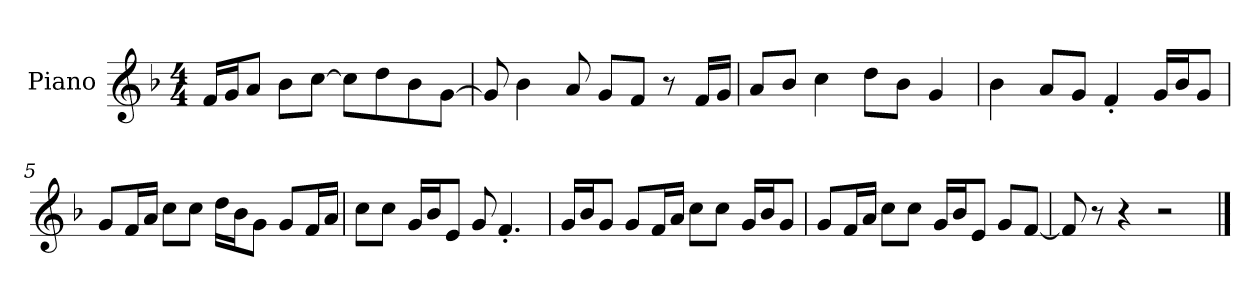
**kern
*part1
*staff1
*I"Piano
*I'P-no
*clefG2
*k[b-]
*M4/4
*MM90
=1
16f/LL
16g/J
8a/J
8b-\L
[8cc\J
8cc\L]
8dd\
8b-\
[8g\J
=2
8g/]
4b-\
8a/
8g/L
8f/J
8r
16f/LL
16g/JJ
=3
8a/L
8b-/J
4cc\
8dd\L
8b-\J
4g/
=4
4b-\
8a/L
8g/J
4f'/
16g/LL
16b-/J
8g/J
!!LO:LB:g=z
=5
8g/L
16f/L
16a/JJ
8cc\L
8cc\J
16dd\LL
16b-\J
8g\J
8g/L
16f/L
16a/JJ
=6
8cc\L
8cc\J
16g/LL
16b-/J
8e/J
8g/
4.f'/
=7
16g/LL
16b-/J
8g/J
8g/L
16f/L
16a/JJ
8cc\L
8cc\J
16g/LL
16b-/J
8g/J
=8
8g/L
16f/L
16a/JJ
8cc\L
8cc\J
16g/LL
16b-/J
8e/J
8g/L
[8f/J
!!LO:LB:g=z
=9
8f/]
8r
4r
2r
==
*-
